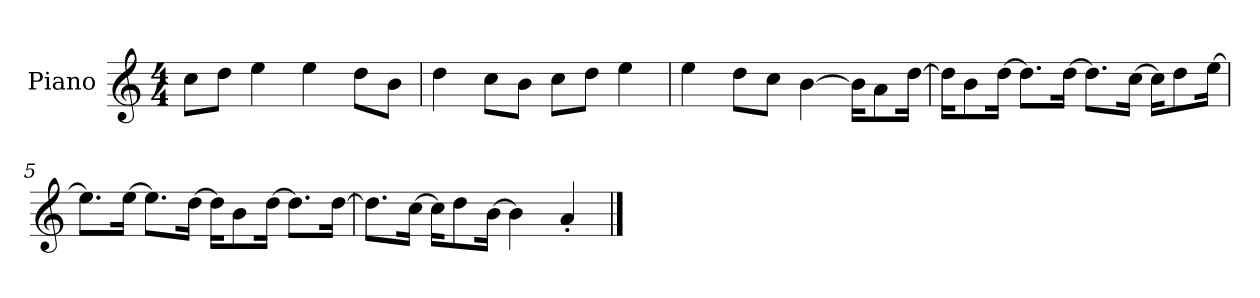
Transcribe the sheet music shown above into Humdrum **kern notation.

**kern
*part1
*staff1
*I"Piano
*I'P-no
*clefG2
*k[]
*M4/4
*MM90
=1
8cc\L
8dd\J
4ee\
4ee\
8dd\L
8b\J
=2
4dd\
8cc\L
8b\J
8cc\L
8dd\J
4ee\
=3
4ee\
8dd\L
8cc\J
[4b\
16b\KL]
8a\
[16dd\Jk
=4
16dd\KL]
8b\
[16dd\Jk
8.dd\L]
[16dd\Jk
8.dd\L]
[16cc\Jk
16cc\KL]
8dd\
[16ee\Jk
=5
8.ee\L]
[16ee\Jk
8.ee\L]
[16dd\Jk
16dd\KL]
8b\
[16dd\Jk
8.dd\L]
[16dd\Jk
!!LO:LB:g=z
=6
8.dd\L]
[16cc\Jk
16cc\KL]
8dd\
[16b\Jk
4b\]
4a'/
==
*-
